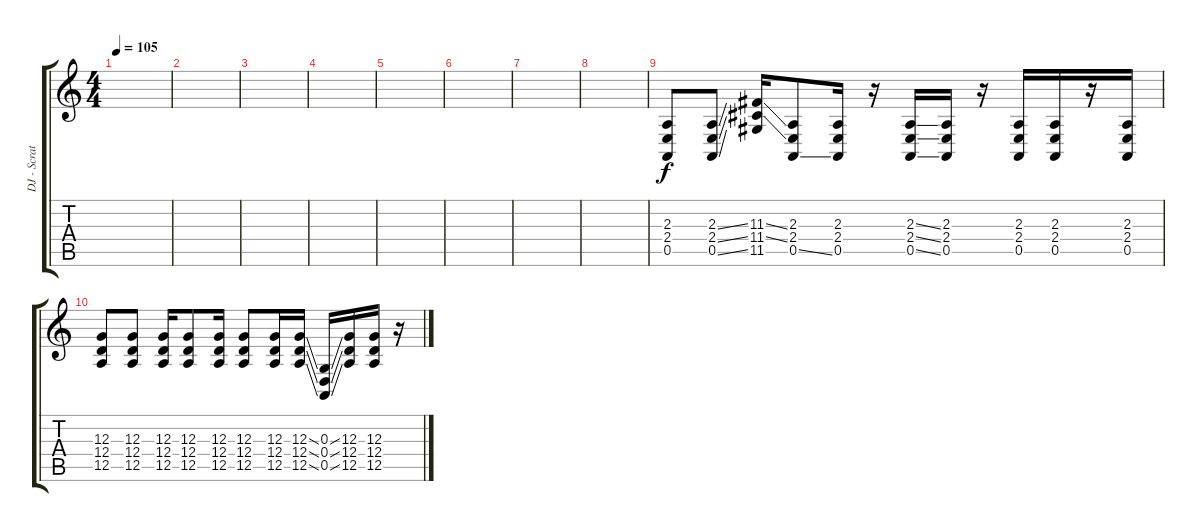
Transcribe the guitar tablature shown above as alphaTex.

\track ("DJ - Scratching" "DJ - Scrat") {instrument guitarfretnoise}
\staff {score tabs}
\tuning (E4 B3 G3 D3 A2 E2) {hide}
\ts (4 4)
\tempo 105
\clef g2
\ks c
|
|
|
|
|
|
|
|
(2.3 2.4 0.5).8 (2.3{ss} 2.4{ss} 0.5{ss}).8 (11.3{ss} 11.4{ss} 11.5).16 (2.3 2.4 0.5{ss}).8 (2.3 2.4 0.5).16 r.16 (2.3{ss} 2.4{ss} 0.5{ss}).16 (2.3 2.4 0.5).16 r.16 (2.3 2.4 0.5).16 (2.3 2.4 0.5).16 r.16 (2.3 2.4 0.5).16 |
(12.3 12.4 12.5).8 (12.3 12.4 12.5).8 (12.3 12.4 12.5).16 (12.3 12.4 12.5).8 (12.3 12.4 12.5).16 (12.3 12.4 12.5).8 (12.3 12.4 12.5).16 (12.3{ss} 12.4{ss} 12.5{ss}).16 (0.3{ss} 0.4{ss} 0.5{ss}).16 (12.3 12.4 12.5).16 (12.3 12.4 12.5).16 r.16
